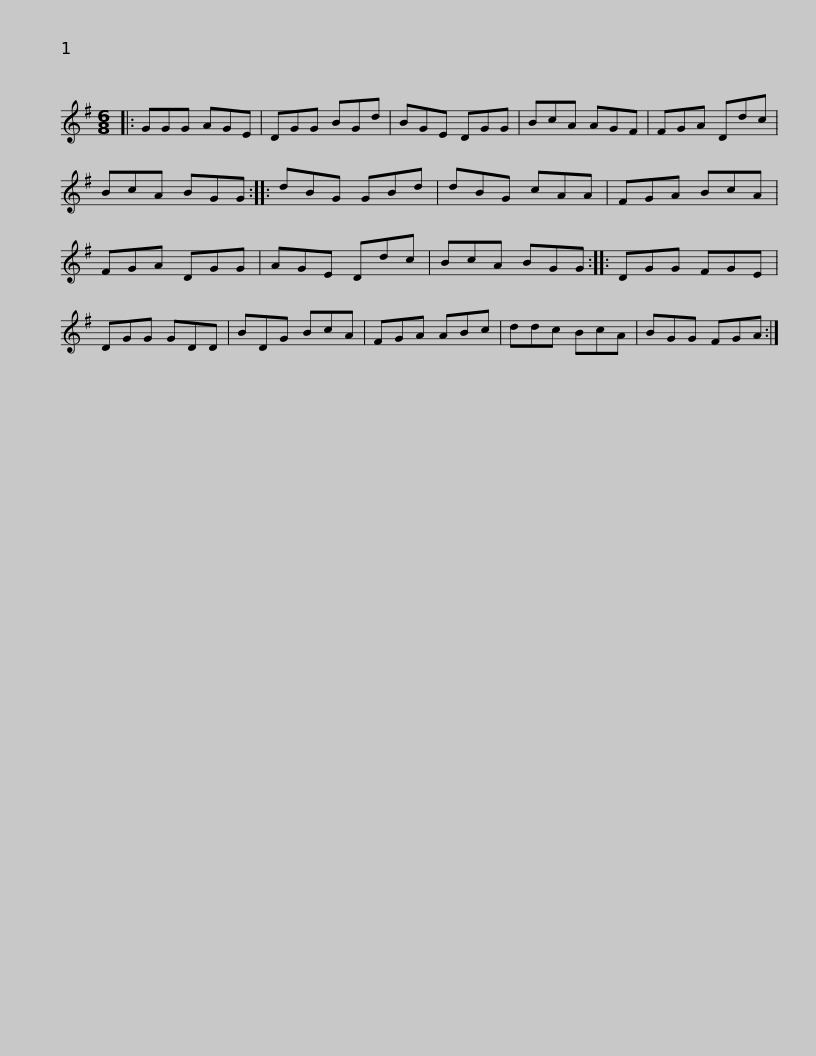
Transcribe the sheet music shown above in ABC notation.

X:1
L:1/8
M:6/8
I:linebreak $
K:G
V:1 treble
V:1
|: GGG AGE | DGG BGd | BGE DGG | BcA AGF | FGA Ddc | %5
 BcA BGG :: dBG GBd |$ dBG cAA | FGA BcA | FGA DGG | %10
 AGE Ddc | BcA BGG :: DGG FGE | DGG GDD |$ BDG BcA | %15
 FGA ABc | ddc BcA | BGG FGA :| %18
